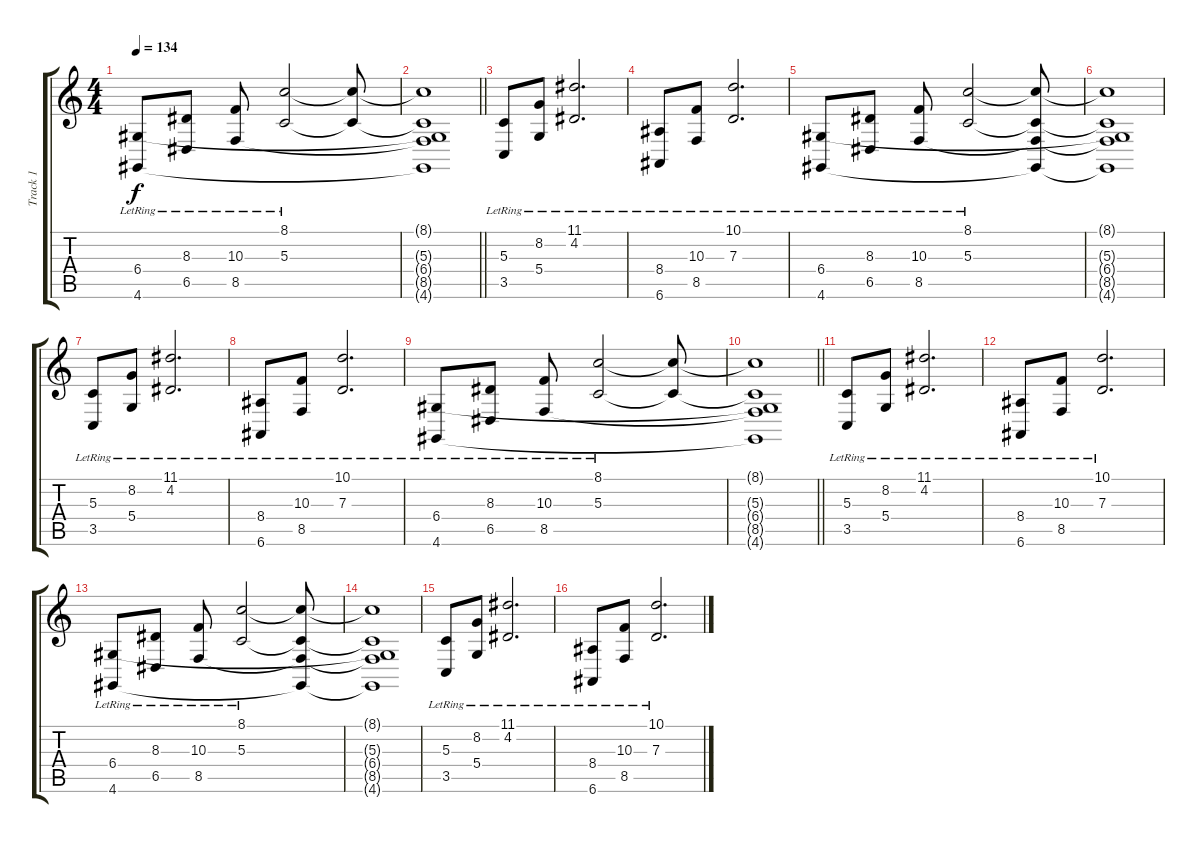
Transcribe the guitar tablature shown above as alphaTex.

\track ("Track 1" "Track 1") {instrument acousticgrandpiano}
\staff {score tabs}
\tuning (E4 B3 G3 D3 A2 E2) {hide}
\ts (4 4)
\tempo 134
\clef g2
\ks c
(6.4{lr} 4.6{lr}).8{dy f} (8.3{lr} 6.5{lr}).8 (10.3{lr} 8.5{lr}).8 (8.1{lr} 5.3{lr}).2 (8.1{t} 5.3{t}).8 |
\barLineRight lightlight
(8.1{t} 5.3{t} 6.4{t} 8.5{t} 4.6{t}).1 |
(5.3{lr} 3.5{lr}).8 (8.2{lr} 5.4{lr}).8 (11.1{lr} 4.2{lr}).2{d} |
(8.4{lr} 6.6{lr}).8 (10.3{lr} 8.5{lr}).8 (10.1{lr} 7.3{lr}).2{d} |
(6.4{lr} 4.6{lr}).8 (8.3{lr} 6.5{lr}).8 (10.3{lr} 8.5{lr}).8 (8.1{lr} 5.3{lr}).2 (8.1{t} 5.3{t} 8.5{t} 4.6{t}).8 |
(8.1{t} 5.3{t} 6.4{t} 8.5{t} 4.6{t}).1 |
(5.3{lr} 3.5{lr}).8 (8.2{lr} 5.4{lr}).8 (11.1{lr} 4.2{lr}).2{d} |
(8.4{lr} 6.6{lr}).8 (10.3{lr} 8.5{lr}).8 (10.1{lr} 7.3{lr}).2{d} |
(6.4{lr} 4.6{lr}).8 (8.3{lr} 6.5{lr}).8 (10.3{lr} 8.5{lr}).8 (8.1{lr} 5.3{lr}).2 (8.1{t} 5.3{t}).8 |
\barLineRight lightlight
(8.1{t} 5.3{t} 6.4{t} 8.5{t} 4.6{t}).1 |
(5.3{lr} 3.5{lr}).8 (8.2{lr} 5.4{lr}).8 (11.1{lr} 4.2{lr}).2{d} |
(8.4{lr} 6.6{lr}).8 (10.3{lr} 8.5{lr}).8 (10.1{lr} 7.3{lr}).2{d} |
(6.4{lr} 4.6{lr}).8 (8.3{lr} 6.5{lr}).8 (10.3{lr} 8.5{lr}).8 (8.1{lr} 5.3{lr}).2 (8.1{t} 5.3{t} 8.5{t} 4.6{t}).8 |
(8.1{t} 5.3{t} 6.4{t} 8.5{t} 4.6{t}).1 |
(5.3{lr} 3.5{lr}).8 (8.2{lr} 5.4{lr}).8 (11.1{lr} 4.2{lr}).2{d} |
(8.4{lr} 6.6{lr}).8 (10.3{lr} 8.5{lr}).8 (10.1{lr} 7.3{lr}).2{d}
